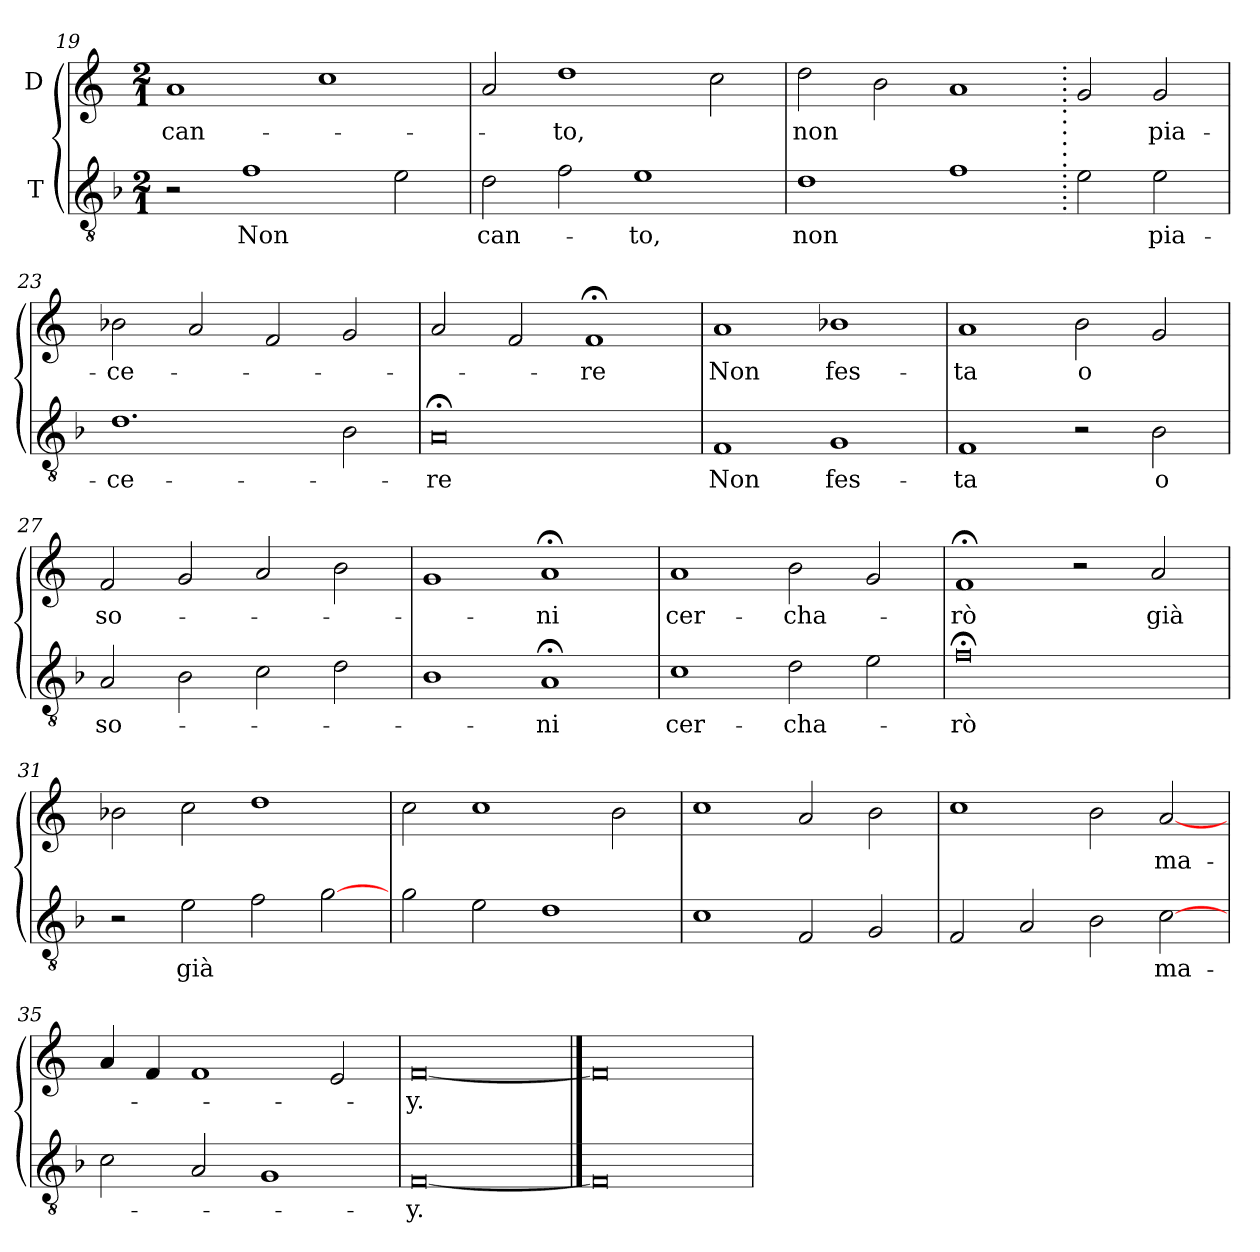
**kern	**text	**kern	**text
*part2	*part2	*part1	*part1
*staff2	*staff2	*staff1	*staff1
*I"T	*	*I"D	*
*clefGv2	*	*clefG2	*
*ITrd7c12	*	*	*
*k[b-]	*	*k[]	*
*F:	*	*C:	*
*M2/1	*	*M2/1	*
=19	=19	=19	=19
!	!	!	!LO:LY:b:color=#000000
2r	.	1ai/	can-
!	!LO:LY:b:color=#000000	!	!
1Fi\	Non	.	.
.	.	1cci\	.
2Ei\	.	.	.
=20	=20	=20	=20
!	!LO:LY:b:color=#000000	!	!
2Di\	can-	2ai/	.
!	!	!	!LO:LY:b:color=#000000
2Fi\	.	1ddi\	-to,
!	!LO:LY:b:color=#000000	!	!
1Ei\	-to,	.	.
.	.	2cci\	.
=21	=21	=21	=21
!	!LO:LY:b:color=#000000	!	!
!	!	!	!LO:LY:b:color=#000000
1Di\	non	2ddi\	non
.	.	2bi\	.
1Fi\	.	1ai/	.
=22.	=22.	=22.	=22.
2Ei\	.	2gi/	.
!	!LO:LY:b:color=#000000	!	!
!	!	!	!LO:LY:b:color=#000000
2Ei\	pia-	2gi/	pia-
!!LO:LB:g=z
=23	=23	=23	=23
!	!LO:LY:b:color=#000000	!	!
!	!	!	!LO:LY:b:color=#000000
1.Di\	-ce-	2b-Xi\	-ce-
.	.	2ai/	.
.	.	2fi/	.
2BB-i\	.	2gi/	.
=24	=24	=24	=24
!	!LO:LY:b:color=#000000	!	!
0AA;i/	-re	2ai/	.
.	.	2fi/	.
!	!	!	!LO:LY:b:color=#000000
.	.	1f;i/	-re
=25	=25	=25	=25
!	!LO:LY:b:color=#000000	!	!
!	!	!	!LO:LY:b:color=#000000
1FFi/	Non	1ai/	Non
!	!LO:LY:b:color=#000000	!	!
!	!	!	!LO:LY:b:color=#000000
1GGi/	fes-	1b-Xi/	fes-
=26	=26	=26	=26
!	!LO:LY:b:color=#000000	!	!
!	!	!	!LO:LY:b:color=#000000
1FFi/	-ta	1ai/	-ta
!	!	!	!LO:LY:b:color=#000000
2r	.	2bi\	o
!	!LO:LY:b:color=#000000	!	!
2BB-i\	o	2gi/	.
=27	=27	=27	=27
!	!LO:LY:b:color=#000000	!	!
!	!	!	!LO:LY:b:color=#000000
2AAi/	so-	2fi/	so-
2BB-i\	.	2gi/	.
2Ci\	.	2ai/	.
2Di\	.	2bi\	.
=28	=28	=28	=28
1BB-i/	.	1gi/	.
!	!LO:LY:b:color=#000000	!	!
!	!	!	!LO:LY:b:color=#000000
1AA;i/	-ni	1a;i/	-ni
=29	=29	=29	=29
!	!LO:LY:b:color=#000000	!	!
!	!	!	!LO:LY:b:color=#000000
1Ci\	cer-	1ai/	cer-
!	!LO:LY:b:color=#000000	!	!
!	!	!	!LO:LY:b:color=#000000
2Di\	-cha-	2bi\	-cha-
2Ei\	.	2gi/	.
!!LO:LB:g=z
=30	=30	=30	=30
!	!LO:LY:b:color=#000000	!	!
!	!	!	!LO:LY:b:color=#000000
0F;i\	-rò	1f;i/	-rò
.	.	2r	.
!	!	!	!LO:LY:b:color=#000000
.	.	2ai/	già
=31	=31	=31	=31
2r	.	2b-Xi\	.
!	!LO:LY:b:color=#000000	!	!
2Ei\	già	2cci\	.
2Fi\	.	1ddi\	.
[2Gi\	.	.	.
=32	=32	=32	=32
2Gi\	.	2cci\	.
2Ei\	.	1cci\	.
1Di\	.	.	.
.	.	2bi\	.
=33	=33	=33	=33
1Ci\	.	1cci\	.
2FFi/	.	2ai/	.
2GGi/	.	2bi\	.
=34	=34	=34	=34
2FFi/	.	1cci\	.
2AAi/	.	.	.
2BB-i\	.	2bi\	.
!	!LO:LY:b:color=#000000	!	!
!	!	!	!LO:LY:b:color=#000000
[2Ci\	ma-	[2ai/	ma-
=35	=35	=35	=35
2Ci\	.	4ai/	.
.	.	4fi/	.
2AAi/	.	1fi/	.
1GGi/	.	.	.
.	.	2ei/	.
=36	=36	=36	=36
!	!LO:LY:b:color=#000000	!	!
!	!	!	!LO:LY:b:color=#000000
[0FFi/	-y.	[0fi/	-y.
==37	==37	==37	==37
0FFi/]	.	0fi/]	.
=	=	=	=
*-	*-	*-	*-
